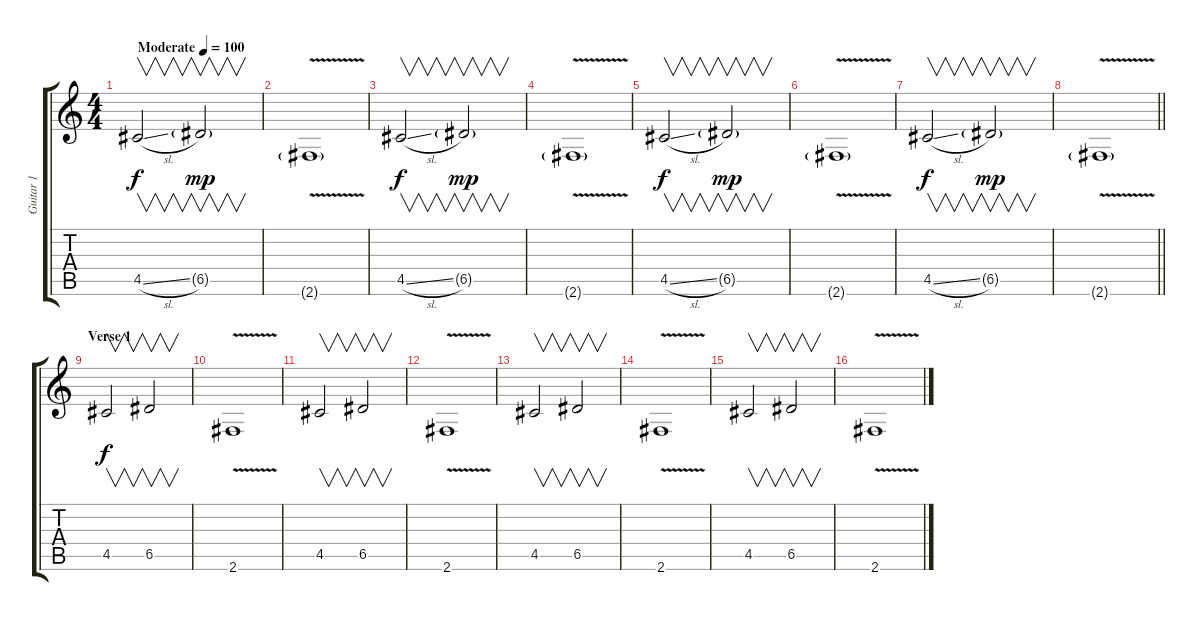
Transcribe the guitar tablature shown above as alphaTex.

\track ("Guitar 1" "Guitar 1") {instrument overdrivenguitar}
\staff {score tabs}
\tuning (E4 B3 G3 D3 A2 E2) {hide}
\ts (4 4)
\tempo (100 "Moderate")
\clef g2
\ks c
4.5{sl}.2{v dy f instrument overdrivenguitar} 6.5{g}.2{v dy mp} |
2.6{v g}.1 |
4.5{sl}.2{v dy f} 6.5{g}.2{v dy mp} |
2.6{v g}.1 |
4.5{sl}.2{v dy f} 6.5{g}.2{v dy mp} |
2.6{v g}.1 |
4.5{sl}.2{v dy f} 6.5{g}.2{v dy mp} |
\barLineRight lightlight
2.6{v g}.1 |
\section ("" "Verse 1")
4.5.2{v dy f} 6.5.2{v} |
2.6{v}.1 |
4.5.2{v} 6.5.2{v} |
2.6{v}.1 |
4.5.2{v} 6.5.2{v} |
2.6{v}.1 |
4.5.2{v} 6.5.2{v} |
2.6{v}.1
